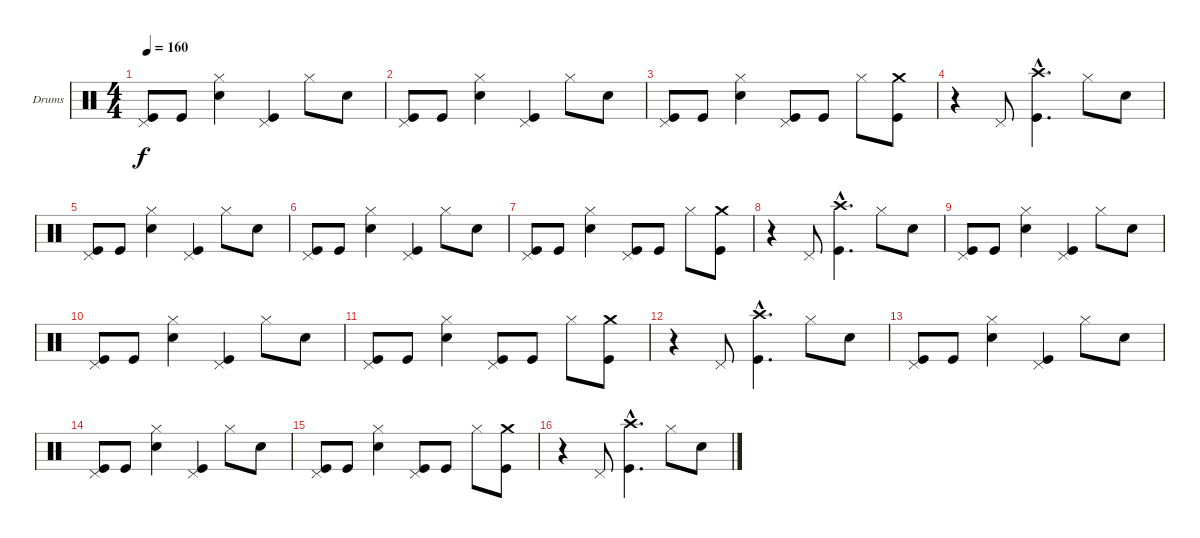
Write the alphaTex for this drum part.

\bracketExtendMode groupsimilarinstruments
\firstSystemTrackNameOrientation horizontal
\otherSystemsTrackNameOrientation horizontal
\track ("Drumkit" "Drums") {instrument percussion}
\staff {score}
\articulation defaults
\ts (4 4)
\tempo 160
\clef neutral
\ks c
("Pedal Hi-Hat (hit)" "Kick (hit)").8{dy f} "Kick (hit)".8 ("Hi-Hat (closed)" "Snare (hit) 2").4 ("Pedal Hi-Hat (hit)" "Kick (hit)").4 "Hi-Hat (closed)".8 "Snare (hit) 2".8 |
("Pedal Hi-Hat (hit)" "Kick (hit)").8 "Kick (hit)".8 ("Hi-Hat (closed)" "Snare (hit) 2").4 ("Pedal Hi-Hat (hit)" "Kick (hit)").4 "Hi-Hat (closed)".8 "Snare (hit) 2".8 |
("Kick (hit)" "Pedal Hi-Hat (hit)").8 "Kick (hit)".8 ("Snare (hit) 2" "Hi-Hat (closed)").4 ("Kick (hit)" "Pedal Hi-Hat (hit)").8 "Kick (hit)".8 "Hi-Hat (closed)".8 ("Crash medium (hit)" "Kick (hit)").8 |
r.4 "Pedal Hi-Hat (hit)".8 ("Crash high (hit)"{hac} "Kick (hit)"{hac}).4{d} "Hi-Hat (closed)".8 "Snare (hit) 2".8 |
("Pedal Hi-Hat (hit)" "Kick (hit)").8 "Kick (hit)".8 ("Hi-Hat (closed)" "Snare (hit) 2").4 ("Pedal Hi-Hat (hit)" "Kick (hit)").4 "Hi-Hat (closed)".8 "Snare (hit) 2".8 |
("Pedal Hi-Hat (hit)" "Kick (hit)").8 "Kick (hit)".8 ("Hi-Hat (closed)" "Snare (hit) 2").4 ("Pedal Hi-Hat (hit)" "Kick (hit)").4 "Hi-Hat (closed)".8 "Snare (hit) 2".8 |
("Kick (hit)" "Pedal Hi-Hat (hit)").8 "Kick (hit)".8 ("Snare (hit) 2" "Hi-Hat (closed)").4 ("Kick (hit)" "Pedal Hi-Hat (hit)").8 "Kick (hit)".8 "Hi-Hat (closed)".8 ("Crash medium (hit)" "Kick (hit)").8 |
r.4 "Pedal Hi-Hat (hit)".8 ("Crash high (hit)"{hac} "Kick (hit)"{hac}).4{d} "Hi-Hat (closed)".8 "Snare (hit) 2".8 |
("Pedal Hi-Hat (hit)" "Kick (hit)").8 "Kick (hit)".8 ("Hi-Hat (closed)" "Snare (hit) 2").4 ("Pedal Hi-Hat (hit)" "Kick (hit)").4 "Hi-Hat (closed)".8 "Snare (hit) 2".8 |
("Pedal Hi-Hat (hit)" "Kick (hit)").8 "Kick (hit)".8 ("Hi-Hat (closed)" "Snare (hit) 2").4 ("Pedal Hi-Hat (hit)" "Kick (hit)").4 "Hi-Hat (closed)".8 "Snare (hit) 2".8 |
("Kick (hit)" "Pedal Hi-Hat (hit)").8 "Kick (hit)".8 ("Snare (hit) 2" "Hi-Hat (closed)").4 ("Kick (hit)" "Pedal Hi-Hat (hit)").8 "Kick (hit)".8 "Hi-Hat (closed)".8 ("Crash medium (hit)" "Kick (hit)").8 |
r.4 "Pedal Hi-Hat (hit)".8 ("Crash high (hit)"{hac} "Kick (hit)"{hac}).4{d} "Hi-Hat (closed)".8 "Snare (hit) 2".8 |
("Pedal Hi-Hat (hit)" "Kick (hit)").8 "Kick (hit)".8 ("Hi-Hat (closed)" "Snare (hit) 2").4 ("Pedal Hi-Hat (hit)" "Kick (hit)").4 "Hi-Hat (closed)".8 "Snare (hit) 2".8 |
("Pedal Hi-Hat (hit)" "Kick (hit)").8 "Kick (hit)".8 ("Hi-Hat (closed)" "Snare (hit) 2").4 ("Pedal Hi-Hat (hit)" "Kick (hit)").4 "Hi-Hat (closed)".8 "Snare (hit) 2".8 |
("Kick (hit)" "Pedal Hi-Hat (hit)").8 "Kick (hit)".8 ("Snare (hit) 2" "Hi-Hat (closed)").4 ("Kick (hit)" "Pedal Hi-Hat (hit)").8 "Kick (hit)".8 "Hi-Hat (closed)".8 ("Crash medium (hit)" "Kick (hit)").8 |
r.4 "Pedal Hi-Hat (hit)".8 ("Crash high (hit)"{hac} "Kick (hit)"{hac}).4{d} "Hi-Hat (closed)".8 "Snare (hit) 2".8
